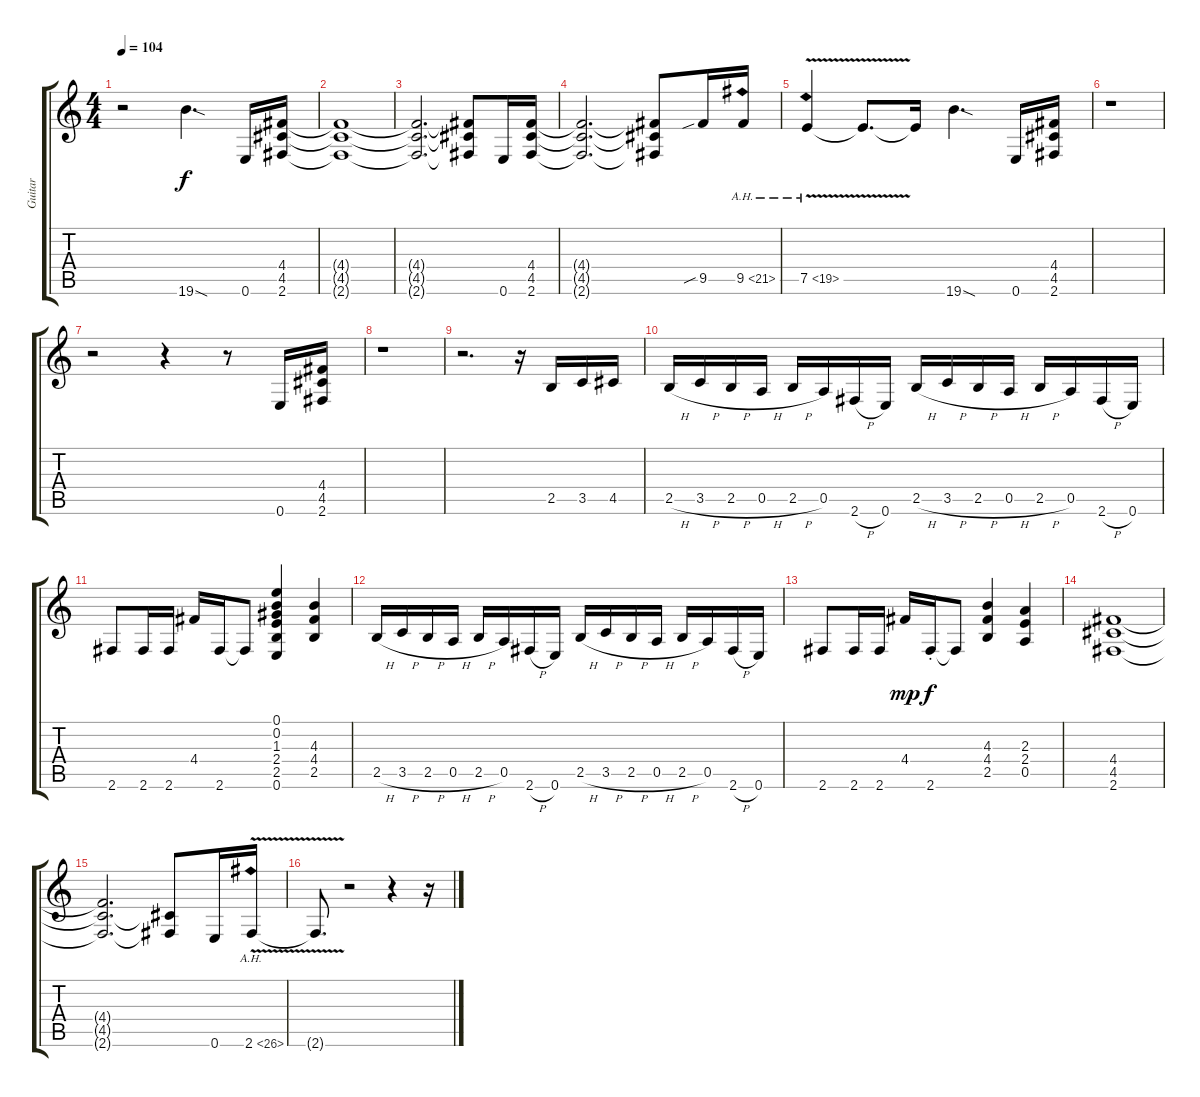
\track ("Guitar" "Guitar") {instrument distortionguitar}
\staff {score tabs}
\tuning (E4 B3 G3 D3 A2 E2) {hide}
\ts (4 4)
\tempo 104
\clef g2
\ks c
r.2{dy f instrument distortionguitar} 19.6{sod}.4{d} 0.6.16 (4.4 4.5 2.6).16 |
(4.4{t} 4.5{t} 2.6{t}).1 |
(4.4{t} 4.5{t} 2.6{t}).2{d} (4.4{t} 4.5{t} 2.6{t}).8 0.6.16 (4.4 4.5 2.6).16 |
(4.4{t} 4.5{t} 2.6{t}).2{d} (4.4{t} 4.5{t} 2.6{t}).8 9.5{sib}.16 9.5{ah 12}.16 |
7.5{ah 12 v}.4 7.5{t}.8{d} 7.5{t}.16 19.6{sod}.4{d} 0.6.16 (4.4 4.5 2.6).16 |
r.1 |
r.2 r.4 r.8 0.6.16 (4.4 4.5 2.6).16 |
r.1 |
r.2{d} r.16 2.5.16 3.5.16 4.5.16 |
2.5{h}.16 3.5{h}.16 2.5{h}.16 0.5{h}.16 2.5{h}.16 0.5.16 2.6{h}.16 0.6.16 2.5{h}.16 3.5{h}.16 2.5{h}.16 0.5{h}.16 2.5{h}.16 0.5.16 2.6{h}.16 0.6.16 |
2.6.8 2.6.16 2.6.16 4.4.16 2.6.16 2.6{t}.8 (0.1 0.2 1.3 2.4 2.5 0.6).4 (4.3 4.4 2.5).4 |
2.5{h}.16 3.5{h}.16 2.5{h}.16 0.5{h}.16 2.5{h}.16 0.5.16 2.6{h}.16 0.6.16 2.5{h}.16 3.5{h}.16 2.5{h}.16 0.5{h}.16 2.5{h}.16 0.5.16 2.6{h}.16 0.6.16 |
2.6.8 2.6.16 2.6.16 4.4.16{dy mp} 2.6{st}.16{dy f} 2.6{t}.8 (4.3 4.4 2.5).4 (2.3 2.4 0.5).4 |
(4.4 4.5 2.6).1 |
(4.4{t} 4.5{t} 2.6{t}).2{d} (4.5{t} 2.6{t}).8 0.6.16 2.6{ah 24 v}.16 |
2.6{t}.8{d} r.2 r.4 r.16
